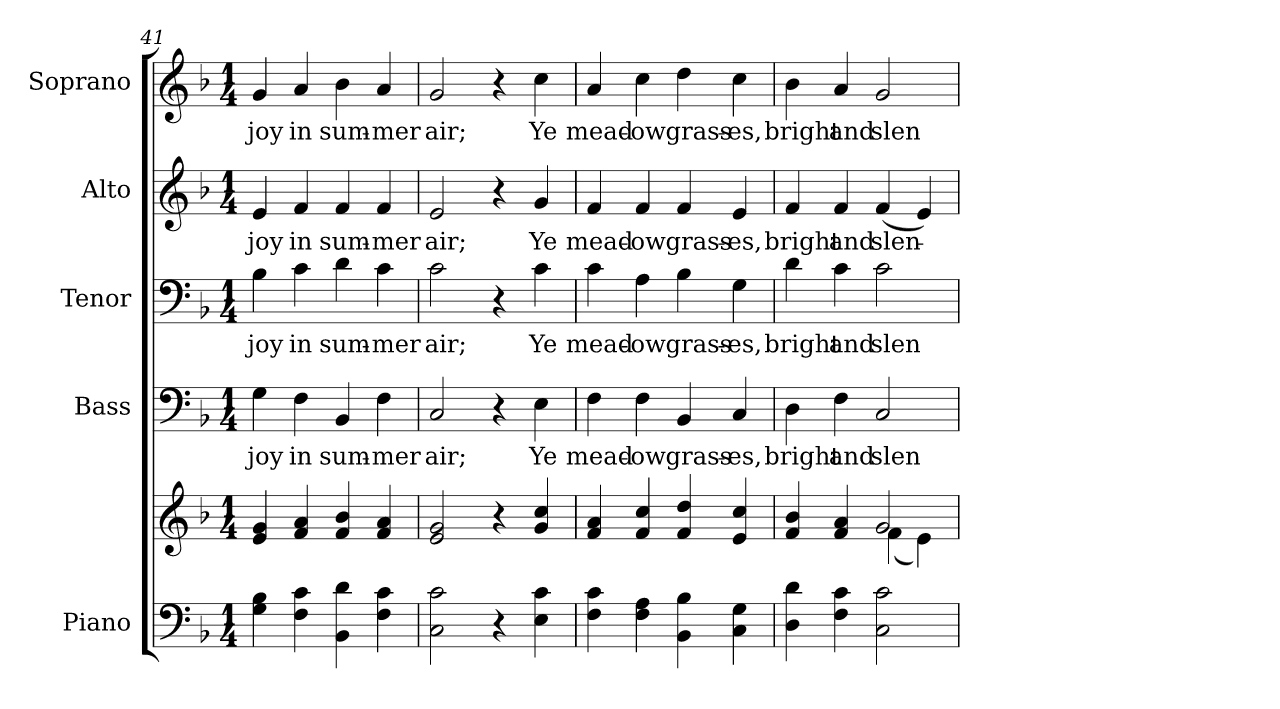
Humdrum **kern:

**kern	**kern	**kern	**text	**kern	**text	**kern	**text	**kern	**text
*part5	*part5	*part4	*part4	*part3	*part3	*part2	*part2	*part1	*part1
*staff6	*staff5	*staff4	*staff4	*staff3	*staff3	*staff2	*staff2	*staff1	*staff1
*I"Piano	*	*I"Bass	*	*I"Tenor	*	*I"Alto	*	*I"Soprano	*
*I'Pno.	*	*I'B.	*	*I'T.	*	*I'A.	*	*I'S.	*
*clefF4	*clefG2	*clefF4	*	*clefF4	*	*clefG2	*	*clefG2	*
*k[b-]	*k[b-]	*k[b-]	*	*k[b-]	*	*k[b-]	*	*k[b-]	*
*F:	*F:	*F:	*	*F:	*	*F:	*	*F:	*
*M1/4	*M1/4	*M1/4	*	*M1/4	*	*M1/4	*	*M1/4	*
=41	=41	=41	=41	=41	=41	=41	=41	=41	=41
!	!	!	!LO:LY:b:color=#000000	!	!	!	!	!	!
!	!	!	!	!	!LO:LY:b:color=#000000	!	!	!	!
!	!	!	!	!	!	!	!LO:LY:b:color=#000000	!	!
!	!	!	!	!	!	!	!	!	!LO:LY:b:color=#000000
4Gi\ 4B-i	4ei/ 4gi	4Gi\	joy	4B-i\	joy	4ei/	joy	4gi/	joy
!	!	!	!LO:LY:b:color=#000000	!	!	!	!	!	!
!	!	!	!	!	!LO:LY:b:color=#000000	!	!	!	!
!	!	!	!	!	!	!	!LO:LY:b:color=#000000	!	!
!	!	!	!	!	!	!	!	!	!LO:LY:b:color=#000000
4Fi\ 4ci	4fi/ 4ai	4Fi\	in	4ci\	in	4fi/	in	4ai/	in
!	!	!	!LO:LY:b:color=#000000	!	!	!	!	!	!
!	!	!	!	!	!LO:LY:b:color=#000000	!	!	!	!
!	!	!	!	!	!	!	!LO:LY:b:color=#000000	!	!
!	!	!	!	!	!	!	!	!	!LO:LY:b:color=#000000
4BB-i\ 4di	4fi/ 4b-i	4BB-i/	sum-	4di\	sum-	4fi/	sum-	4b-i\	sum-
!	!	!	!LO:LY:b:color=#000000	!	!	!	!	!	!
!	!	!	!	!	!LO:LY:b:color=#000000	!	!	!	!
!	!	!	!	!	!	!	!LO:LY:b:color=#000000	!	!
!	!	!	!	!	!	!	!	!	!LO:LY:b:color=#000000
4Fi\ 4ci	4fi/ 4ai	4Fi\	-mer	4ci\	-mer	4fi/	-mer	4ai/	-mer
!!LO:PB:g=z
=42	=42	=42	=42	=42	=42	=42	=42	=42	=42
!	!	!	!LO:LY:b:color=#000000	!	!	!	!	!	!
!	!	!	!	!	!LO:LY:b:color=#000000	!	!	!	!
!	!	!	!	!	!	!	!LO:LY:b:color=#000000	!	!
!	!	!	!	!	!	!	!	!	!LO:LY:b:color=#000000
2Ci\ 2ci	2ei/ 2gi	2Ci/	air;	2ci\	air;	2ei/	air;	2gi/	air;
4r	4r	4r	.	4r	.	4r	.	4r	.
!	!	!	!LO:LY:b:color=#000000	!	!	!	!	!	!
!	!	!	!	!	!LO:LY:b:color=#000000	!	!	!	!
!	!	!	!	!	!	!	!LO:LY:b:color=#000000	!	!
!	!	!	!	!	!	!	!	!	!LO:LY:b:color=#000000
4Ei\ 4ci	4gi/ 4cci	4Ei\	Ye	4ci\	Ye	4gi/	Ye	4cci\	Ye
=43	=43	=43	=43	=43	=43	=43	=43	=43	=43
!	!	!	!LO:LY:b:color=#000000	!	!	!	!	!	!
!	!	!	!	!	!LO:LY:b:color=#000000	!	!	!	!
!	!	!	!	!	!	!	!LO:LY:b:color=#000000	!	!
!	!	!	!	!	!	!	!	!	!LO:LY:b:color=#000000
4Fi\ 4ci	4fi/ 4ai	4Fi\	mead-	4ci\	mead-	4fi/	mead-	4ai/	mead-
!	!	!	!LO:LY:b:color=#000000	!	!	!	!	!	!
!	!	!	!	!	!LO:LY:b:color=#000000	!	!	!	!
!	!	!	!	!	!	!	!LO:LY:b:color=#000000	!	!
!	!	!	!	!	!	!	!	!	!LO:LY:b:color=#000000
4Fi\ 4Ai	4fi/ 4cci	4Fi\	-ow	4Ai\	-ow	4fi/	-ow	4cci\	-ow
!	!	!	!LO:LY:b:color=#000000	!	!	!	!	!	!
!	!	!	!	!	!LO:LY:b:color=#000000	!	!	!	!
!	!	!	!	!	!	!	!LO:LY:b:color=#000000	!	!
!	!	!	!	!	!	!	!	!	!LO:LY:b:color=#000000
4BB-i\ 4B-i	4fi/ 4ddi	4BB-i/	grass-	4B-i\	grass-	4fi/	grass-	4ddi\	grass-
!	!	!	!LO:LY:b:color=#000000	!	!	!	!	!	!
!	!	!	!	!	!LO:LY:b:color=#000000	!	!	!	!
!	!	!	!	!	!	!	!LO:LY:b:color=#000000	!	!
!	!	!	!	!	!	!	!	!	!LO:LY:b:color=#000000
4Ci\ 4Gi	4ei/ 4cci	4Ci/	-es,	4Gi\	-es,	4ei/	-es,	4cci\	-es,
=44	=44	=44	=44	=44	=44	=44	=44	=44	=44
*	*^	*	*	*	*	*	*	*	*
!	!	!	!	!LO:LY:b:color=#000000	!	!	!	!	!	!
!	!	!	!	!	!	!LO:LY:b:color=#000000	!	!	!	!
!	!	!	!	!	!	!	!	!LO:LY:b:color=#000000	!	!
!	!	!	!	!	!	!	!	!	!	!LO:LY:b:color=#000000
4Di\ 4di	4fi/ 4b-i	2ryy	4Di\	bright	4di\	bright	4fi/	bright	4b-i\	bright
!	!	!	!	!LO:LY:b:color=#000000	!	!	!	!	!	!
!	!	!	!	!	!	!LO:LY:b:color=#000000	!	!	!	!
!	!	!	!	!	!	!	!	!LO:LY:b:color=#000000	!	!
!	!	!	!	!	!	!	!	!	!	!LO:LY:b:color=#000000
4Fi\ 4ci	4fi/ 4ai	.	4Fi\	and	4ci\	and	4fi/	and	4ai/	and
!	!	!	!	!LO:LY:b:color=#000000	!	!	!	!	!	!
!	!	!	!	!	!	!LO:LY:b:color=#000000	!	!	!	!
!	!	!	!	!	!	!	!	!LO:LY:b:color=#000000	!	!
!	!	!	!	!	!	!	!	!	!	!LO:LY:b:color=#000000
2Ci\ 2ci	2gi/	(4fi\	2Ci/	slen-	2ci\	slen-	(4fi/	slen-	2gi/	slen-
.	.	4ei\)	.	.	.	.	4ei/)	.	.	.
*	*v	*v	*	*	*	*	*	*	*	*
=	=	=	=	=	=	=	=	=	=
*-	*-	*-	*-	*-	*-	*-	*-	*-	*-
